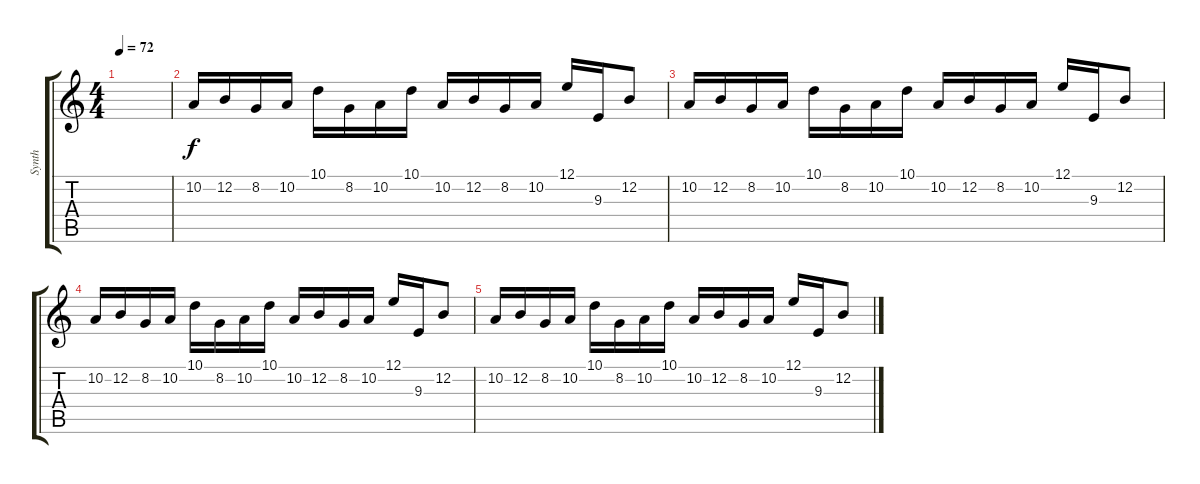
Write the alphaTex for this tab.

\track ("Synth" "Synth") {instrument cello}
\staff {score tabs}
\tuning (E4 B3 G3 D3 A2 E2) {hide}
\ts (4 4)
\tempo 72
\clef g2
\ks c
|
10.2.16{volume 13 instrument overdrivenguitar} 12.2.16 8.2.16 10.2.16 10.1.16 8.2.16 10.2.16 10.1.16 10.2.16 12.2.16 8.2.16 10.2.16 12.1.16 9.3.16 12.2.8 |
10.2.16{volume 10 instrument overdrivenguitar} 12.2.16 8.2.16 10.2.16 10.1.16 8.2.16 10.2.16 10.1.16 10.2.16 12.2.16 8.2.16 10.2.16 12.1.16 9.3.16 12.2.8 |
10.2.16{volume 9 instrument overdrivenguitar} 12.2.16 8.2.16 10.2.16 10.1.16 8.2.16 10.2.16 10.1.16 10.2.16 12.2.16 8.2.16 10.2.16 12.1.16 9.3.16 12.2.8 |
10.2.16{volume 7 instrument overdrivenguitar} 12.2.16 8.2.16 10.2.16 10.1.16 8.2.16 10.2.16 10.1.16 10.2.16 12.2.16 8.2.16 10.2.16 12.1.16 9.3.16 12.2.8
